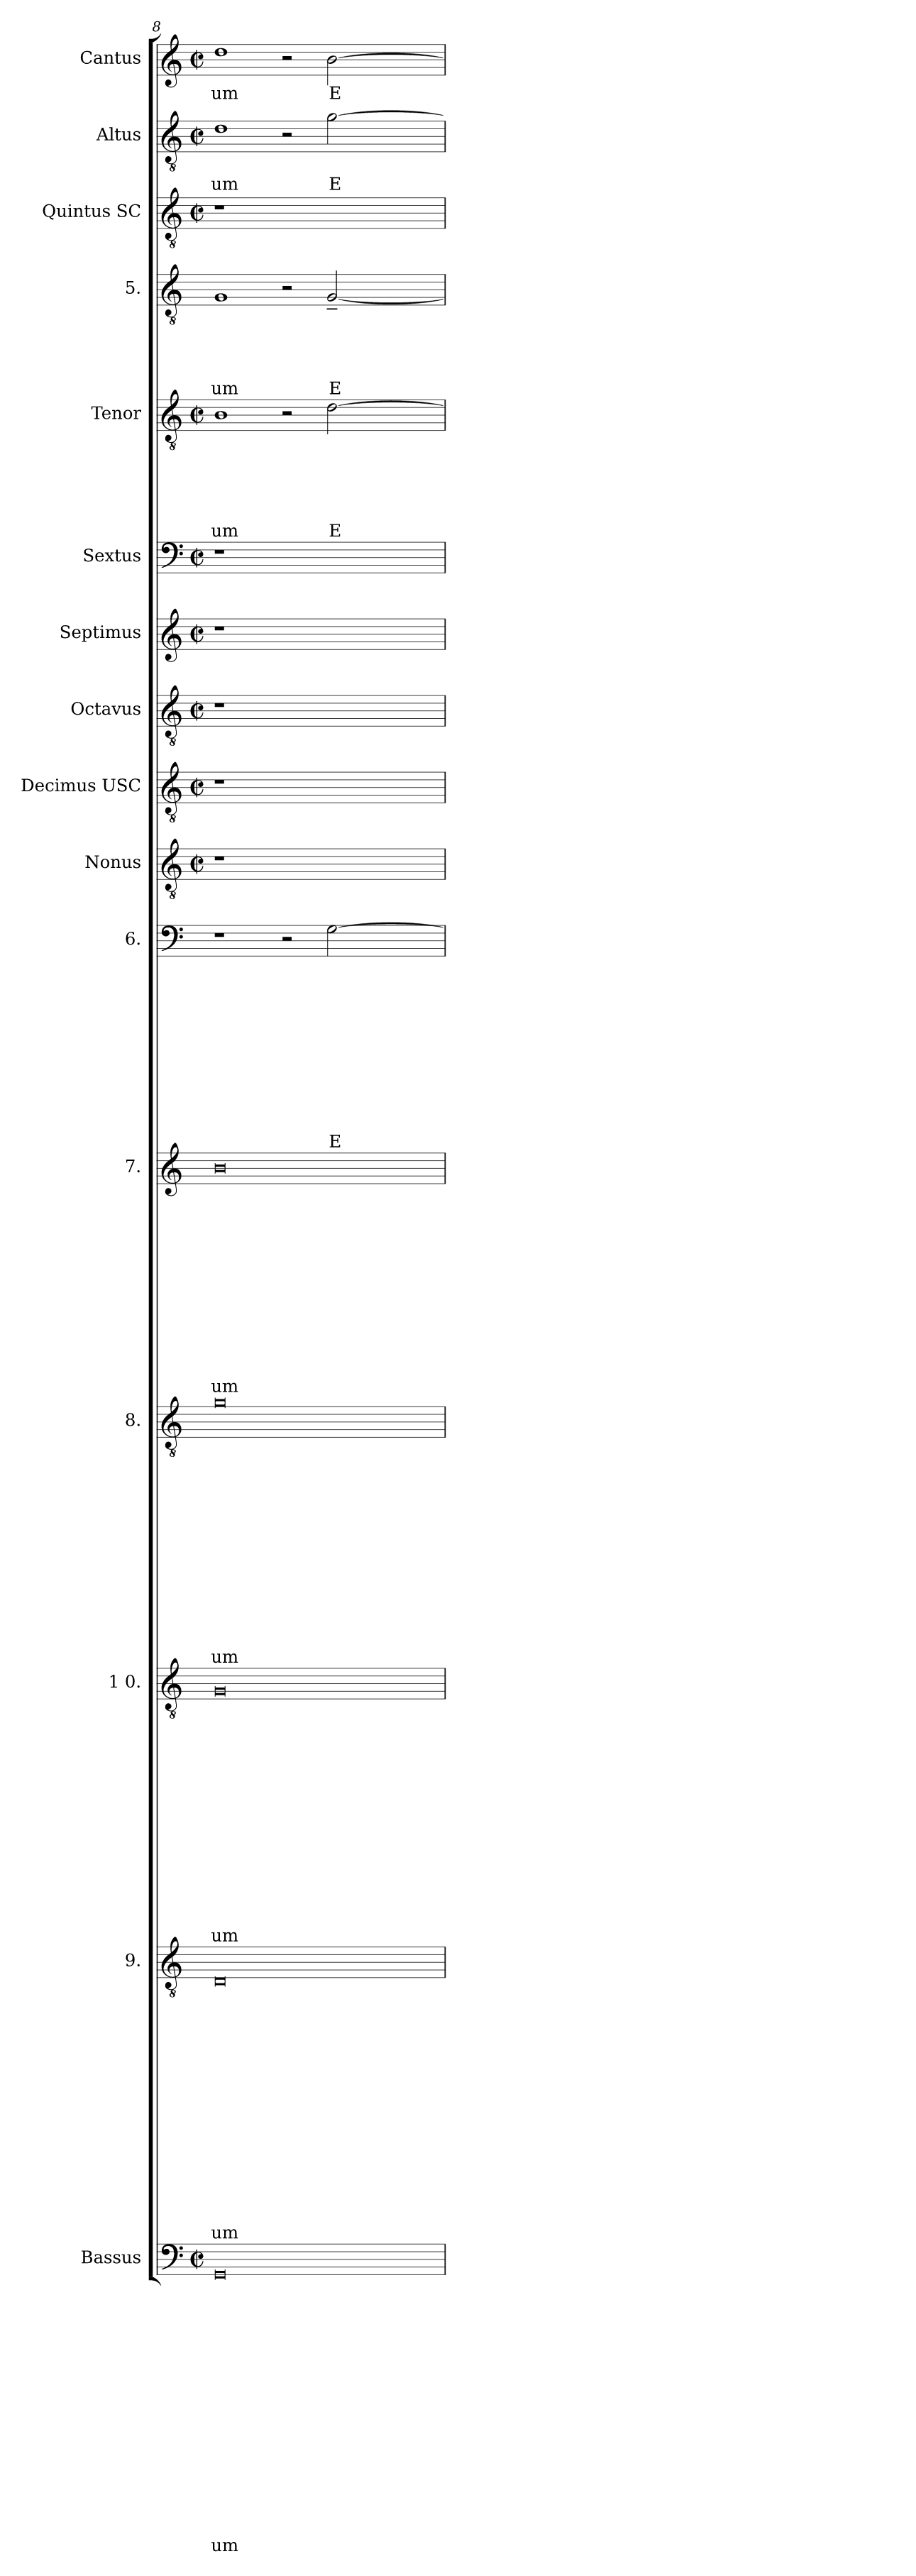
**kern	**text	**text	**text	**text	**text	**text	**text	**text	**text	**text	**text	**text	**text	**text	**text	**text	**kern	**text	**text	**text	**text	**text	**text	**text	**text	**text	**text	**text	**text	**text	**text	**text	**kern	**text	**text	**text	**text	**text	**text	**text	**text	**text	**text	**text	**text	**text	**text	**kern	**text	**text	**text	**text	**text	**text	**text	**text	**text	**text	**text	**text	**text	**kern	**text	**text	**text	**text	**text	**text	**text	**text	**text	**text	**text	**text	**kern	**text	**text	**text	**text	**text	**text	**text	**text	**text	**text	**text	**kern	**kern	**kern	**kern	**kern	**kern	**text	**text	**text	**text	**text	**text	**kern	**text	**text	**text	**text	**text	**kern	**kern	**text	**text	**kern	**text
*part16	*part16	*part16	*part16	*part16	*part16	*part16	*part16	*part16	*part16	*part16	*part16	*part16	*part16	*part16	*part16	*part16	*part15	*part15	*part15	*part15	*part15	*part15	*part15	*part15	*part15	*part15	*part15	*part15	*part15	*part15	*part15	*part15	*part14	*part14	*part14	*part14	*part14	*part14	*part14	*part14	*part14	*part14	*part14	*part14	*part14	*part14	*part14	*part13	*part13	*part13	*part13	*part13	*part13	*part13	*part13	*part13	*part13	*part13	*part13	*part13	*part13	*part12	*part12	*part12	*part12	*part12	*part12	*part12	*part12	*part12	*part12	*part12	*part12	*part12	*part11	*part11	*part11	*part11	*part11	*part11	*part11	*part11	*part11	*part11	*part11	*part11	*part10	*part9	*part8	*part7	*part6	*part5	*part5	*part5	*part5	*part5	*part5	*part5	*part4	*part4	*part4	*part4	*part4	*part4	*part3	*part2	*part2	*part2	*part1	*part1
*staff16	*staff16	*staff16	*staff16	*staff16	*staff16	*staff16	*staff16	*staff16	*staff16	*staff16	*staff16	*staff16	*staff16	*staff16	*staff16	*staff16	*staff15	*staff15	*staff15	*staff15	*staff15	*staff15	*staff15	*staff15	*staff15	*staff15	*staff15	*staff15	*staff15	*staff15	*staff15	*staff15	*staff14	*staff14	*staff14	*staff14	*staff14	*staff14	*staff14	*staff14	*staff14	*staff14	*staff14	*staff14	*staff14	*staff14	*staff14	*staff13	*staff13	*staff13	*staff13	*staff13	*staff13	*staff13	*staff13	*staff13	*staff13	*staff13	*staff13	*staff13	*staff13	*staff12	*staff12	*staff12	*staff12	*staff12	*staff12	*staff12	*staff12	*staff12	*staff12	*staff12	*staff12	*staff12	*staff11	*staff11	*staff11	*staff11	*staff11	*staff11	*staff11	*staff11	*staff11	*staff11	*staff11	*staff11	*staff10	*staff9	*staff8	*staff7	*staff6	*staff5	*staff5	*staff5	*staff5	*staff5	*staff5	*staff5	*staff4	*staff4	*staff4	*staff4	*staff4	*staff4	*staff3	*staff2	*staff2	*staff2	*staff1	*staff1
*I"Bassus	*	*	*	*	*	*	*	*	*	*	*	*	*	*	*	*	*I"9.	*	*	*	*	*	*	*	*	*	*	*	*	*	*	*	*I"1 0.	*	*	*	*	*	*	*	*	*	*	*	*	*	*	*I"8.	*	*	*	*	*	*	*	*	*	*	*	*	*	*I"7.	*	*	*	*	*	*	*	*	*	*	*	*	*I"6.	*	*	*	*	*	*	*	*	*	*	*	*I"Nonus	*I"Decimus USC	*I"Octavus	*I"Septimus	*I"Sextus	*I"Tenor	*	*	*	*	*	*	*I"5.	*	*	*	*	*	*I"Quintus SC	*I"Altus	*	*	*I"Cantus	*
*I'B.	*	*	*	*	*	*	*	*	*	*	*	*	*	*	*	*	*	*	*	*	*	*	*	*	*	*	*	*	*	*	*	*	*	*	*	*	*	*	*	*	*	*	*	*	*	*	*	*	*	*	*	*	*	*	*	*	*	*	*	*	*	*	*	*	*	*	*	*	*	*	*	*	*	*	*	*	*	*	*	*	*	*	*	*	*	*	*	*	*	*	*	*I'T.	*	*	*	*	*	*	*	*	*	*	*	*	*	*I'A.	*	*	*I'C.	*
*clefF4	*	*	*	*	*	*	*	*	*	*	*	*	*	*	*	*	*clefGv2	*	*	*	*	*	*	*	*	*	*	*	*	*	*	*	*clefGv2	*	*	*	*	*	*	*	*	*	*	*	*	*	*	*clefGv2	*	*	*	*	*	*	*	*	*	*	*	*	*	*clefG2	*	*	*	*	*	*	*	*	*	*	*	*	*clefF4	*	*	*	*	*	*	*	*	*	*	*	*clefGv2	*clefGv2	*clefGv2	*clefG2	*clefF4	*clefGv2	*	*	*	*	*	*	*clefGv2	*	*	*	*	*	*clefGv2	*clefGv2	*	*	*clefG2	*
*k[]	*	*	*	*	*	*	*	*	*	*	*	*	*	*	*	*	*k[]	*	*	*	*	*	*	*	*	*	*	*	*	*	*	*	*k[]	*	*	*	*	*	*	*	*	*	*	*	*	*	*	*k[]	*	*	*	*	*	*	*	*	*	*	*	*	*	*k[]	*	*	*	*	*	*	*	*	*	*	*	*	*k[]	*	*	*	*	*	*	*	*	*	*	*	*k[]	*k[]	*k[]	*k[]	*k[]	*k[]	*	*	*	*	*	*	*k[]	*	*	*	*	*	*k[]	*k[]	*	*	*k[]	*
*C:	*	*	*	*	*	*	*	*	*	*	*	*	*	*	*	*	*C:	*	*	*	*	*	*	*	*	*	*	*	*	*	*	*	*C:	*	*	*	*	*	*	*	*	*	*	*	*	*	*	*C:	*	*	*	*	*	*	*	*	*	*	*	*	*	*C:	*	*	*	*	*	*	*	*	*	*	*	*	*C:	*	*	*	*	*	*	*	*	*	*	*	*C:	*C:	*C:	*C:	*C:	*C:	*	*	*	*	*	*	*C:	*	*	*	*	*	*C:	*C:	*	*	*C:	*
*M2/2	*	*	*	*	*	*	*	*	*	*	*	*	*	*	*	*	*	*	*	*	*	*	*	*	*	*	*	*	*	*	*	*	*	*	*	*	*	*	*	*	*	*	*	*	*	*	*	*	*	*	*	*	*	*	*	*	*	*	*	*	*	*	*	*	*	*	*	*	*	*	*	*	*	*	*	*	*	*	*	*	*	*	*	*	*	*	*M2/2	*M2/2	*M2/2	*M2/2	*M2/2	*M2/2	*	*	*	*	*	*	*	*	*	*	*	*	*M2/2	*M2/2	*	*	*M2/2	*
*met(c|)	*	*	*	*	*	*	*	*	*	*	*	*	*	*	*	*	*	*	*	*	*	*	*	*	*	*	*	*	*	*	*	*	*	*	*	*	*	*	*	*	*	*	*	*	*	*	*	*	*	*	*	*	*	*	*	*	*	*	*	*	*	*	*	*	*	*	*	*	*	*	*	*	*	*	*	*	*	*	*	*	*	*	*	*	*	*	*met(c|)	*met(c|)	*met(c|)	*met(c|)	*met(c|)	*met(c|)	*	*	*	*	*	*	*	*	*	*	*	*	*met(c|)	*met(c|)	*	*	*met(c|)	*
=8	=8	=8	=8	=8	=8	=8	=8	=8	=8	=8	=8	=8	=8	=8	=8	=8	=8	=8	=8	=8	=8	=8	=8	=8	=8	=8	=8	=8	=8	=8	=8	=8	=8	=8	=8	=8	=8	=8	=8	=8	=8	=8	=8	=8	=8	=8	=8	=8	=8	=8	=8	=8	=8	=8	=8	=8	=8	=8	=8	=8	=8	=8	=8	=8	=8	=8	=8	=8	=8	=8	=8	=8	=8	=8	=8	=8	=8	=8	=8	=8	=8	=8	=8	=8	=8	=8	=8	=8	=8	=8	=8	=8	=8	=8	=8	=8	=8	=8	=8	=8	=8	=8	=8	=8	=8	=8	=8	=8	=8	=8
!	!	!	!	!	!	!	!	!	!	!	!	!	!	!	!	!LO:LY:b	!	!	!	!	!	!	!	!	!	!	!	!	!	!	!	!LO:LY:b	!	!	!	!	!	!	!	!	!	!	!	!	!	!	!LO:LY:b	!	!	!	!	!	!	!	!	!	!	!	!	!	!LO:LY:b	!	!	!	!	!	!	!	!	!	!	!	!	!LO:LY:b	!	!	!	!	!	!	!	!	!	!	!	!	!	!	!	!	!	!	!	!	!	!	!	!LO:LY:b	!	!	!	!	!	!LO:LY:b	!	!	!	!LO:LY:b	!	!LO:LY:b
0GG	.	.	.	.	.	.	.	.	.	.	.	.	.	.	.	-um	0D	.	.	.	.	.	.	.	.	.	.	.	.	.	.	-um	0G	.	.	.	.	.	.	.	.	.	.	.	.	.	-um	0g	.	.	.	.	.	.	.	.	.	.	.	.	-um	0b	.	.	.	.	.	.	.	.	.	.	.	-um	1r	.	.	.	.	.	.	.	.	.	.	.	1r	1r	1r	1r	1r	1B	.	.	.	.	.	-um	1G	.	.	.	.	-um	1r	1d	.	-um	1dd	-um
.	.	.	.	.	.	.	.	.	.	.	.	.	.	.	.	.	.	.	.	.	.	.	.	.	.	.	.	.	.	.	.	.	.	.	.	.	.	.	.	.	.	.	.	.	.	.	.	.	.	.	.	.	.	.	.	.	.	.	.	.	.	.	.	.	.	.	.	.	.	.	.	.	.	.	2r	.	.	.	.	.	.	.	.	.	.	.	1ryy	1ryy	1ryy	1ryy	1ryy	2r	.	.	.	.	.	.	2r	.	.	.	.	.	1ryy	2r	.	.	2r	.
!	!	!	!	!	!	!	!	!	!	!	!	!	!	!	!	!	!	!	!	!	!	!	!	!	!	!	!	!	!	!	!	!	!	!	!	!	!	!	!	!	!	!	!	!	!	!	!	!	!	!	!	!	!	!	!	!	!	!	!	!	!	!	!	!	!	!	!	!	!	!	!	!	!	!	!	!	!	!	!	!	!	!	!	!	!	!LO:LY:b	!	!	!	!	!	!	!	!	!	!	!	!LO:LY:b	!	!	!	!	!	!LO:LY:b	!	!	!	!LO:LY:b	!	!LO:LY:b
.	.	.	.	.	.	.	.	.	.	.	.	.	.	.	.	.	.	.	.	.	.	.	.	.	.	.	.	.	.	.	.	.	.	.	.	.	.	.	.	.	.	.	.	.	.	.	.	.	.	.	.	.	.	.	.	.	.	.	.	.	.	.	.	.	.	.	.	.	.	.	.	.	.	.	[>2G\	.	.	.	.	.	.	.	.	.	.	E-	.	.	.	.	.	[>2d\	.	.	.	.	.	E-	[<2G~</	.	.	.	.	E-	.	[>2g\	.	E-	[>2b\	E-
=	=	=	=	=	=	=	=	=	=	=	=	=	=	=	=	=	=	=	=	=	=	=	=	=	=	=	=	=	=	=	=	=	=	=	=	=	=	=	=	=	=	=	=	=	=	=	=	=	=	=	=	=	=	=	=	=	=	=	=	=	=	=	=	=	=	=	=	=	=	=	=	=	=	=	=	=	=	=	=	=	=	=	=	=	=	=	=	=	=	=	=	=	=	=	=	=	=	=	=	=	=	=	=	=	=	=	=	=	=	=
*-	*-	*-	*-	*-	*-	*-	*-	*-	*-	*-	*-	*-	*-	*-	*-	*-	*-	*-	*-	*-	*-	*-	*-	*-	*-	*-	*-	*-	*-	*-	*-	*-	*-	*-	*-	*-	*-	*-	*-	*-	*-	*-	*-	*-	*-	*-	*-	*-	*-	*-	*-	*-	*-	*-	*-	*-	*-	*-	*-	*-	*-	*-	*-	*-	*-	*-	*-	*-	*-	*-	*-	*-	*-	*-	*-	*-	*-	*-	*-	*-	*-	*-	*-	*-	*-	*-	*-	*-	*-	*-	*-	*-	*-	*-	*-	*-	*-	*-	*-	*-	*-	*-	*-	*-	*-	*-	*-	*-	*-	*-
